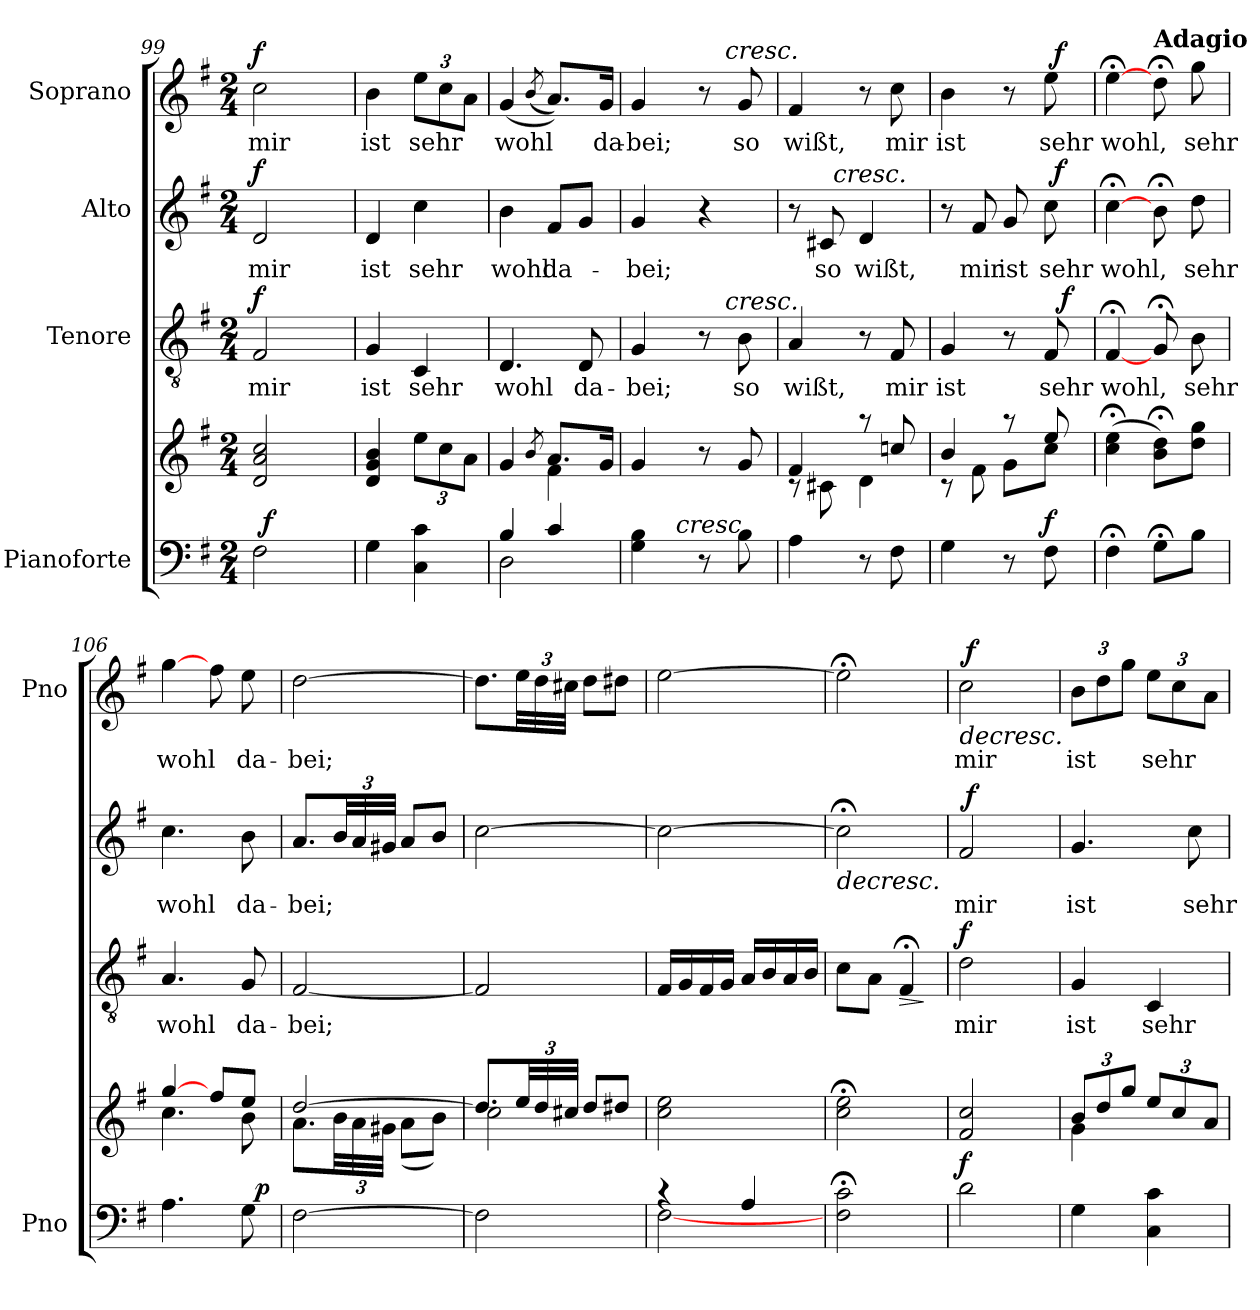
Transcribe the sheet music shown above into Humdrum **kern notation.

**kern	**kern	**dynam	**kern	**text	**dynam	**kern	**text	**dynam	**kern	**text	**dynam
*part4	*part4	*part4	*part3	*part3	*part3	*part2	*part2	*part2	*part1	*part1	*part1
*staff5	*staff4	*staff4/5	*staff3	*staff3	*staff3	*staff2	*staff2	*staff2	*staff1	*staff1	*staff1
*I"Pianoforte	*	*	*I"Tenore	*	*	*I"Alto	*	*	*I"Soprano	*	*
*I'Pno	*	*	*	*	*	*	*	*	*I'Pno	*	*
*clefF4	*clefG2	*	*clefGv2	*	*	*clefG2	*	*	*clefG2	*	*
*k[f#]	*k[f#]	*	*k[f#]	*	*	*k[f#]	*	*	*k[f#]	*	*
*G:	*G:	*	*G:	*	*	*G:	*	*	*G:	*	*
*M2/4	*M2/4	*	*M2/4	*	*	*M2/4	*	*	*M2/4	*	*
=99	=99	=99	=99	=99	=99	=99	=99	=99	=99	=99	=99
!	!	!	!	!	!LO:DY:a	!	!	!LO:DY:a	!	!	!LO:DY:a
*^	*	*	*	*	*	*	*	*	*	*	*
2F#\	48ryy	2d/ 2a/ 2cc/	.	2F#/	mir	f	2d/	mir	f	2cc\	mir	f
!	!	!	!LO:DY:a=2	!	!	!	!	!	!	!	!	!
.	3ryy	.	f	.	.	.	.	.	.	.	.	.
.	12..ryy	.	.	.	.	.	.	.	.	.	.	.
*v	*v	*	*	*	*	*	*	*	*	*	*	*
!!LO:LB:g=z
=100	=100	=100	=100	=100	=100	=100	=100	=100	=100	=100	=100
4G\	4d/ 4g/ 4b/	.	4G/	ist	.	4d/	ist	.	4b\	ist	.
4C\ 4c\	12ee\L	.	4C/	sehr	.	4cc\	sehr	.	12ee\L	sehr	.
.	12cc\	.	.	.	.	.	.	.	12cc\	.	.
.	12a\J	.	.	.	.	.	.	.	12a\J	.	.
=101	=101	=101	=101	=101	=101	=101	=101	=101	=101	=101	=101
*^	*^	*	*	*	*	*	*	*	*	*	*
4B/	2D\	4g/	4ryy	.	4.D/	wohl	.	4b\	wohl	.	(4g/	wohl	.
.	.	8qb/	.	.	.	.	.	.	.	.	(8qb/	.	.
4c/	.	8.a/L	4f#\	.	.	.	.	8f#/L	da-	.	8.a/L))	.	.
.	.	.	.	.	8D/	da-	.	8g/J	.	.	.	.	.
.	.	16g/Jk	.	.	.	.	.	.	.	.	16g/Jk	da-	.
*	*	*v	*v	*	*	*	*	*	*	*	*	*	*
=102	=102	=102	=102	=102	=102	=102	=102	=102	=102	=102	=102	=102
*	*	*	*	*^	*	*	*	*	*	*^	*	*
4G\ 4B\	6ryy	4g/	.	4G/	4ryy	-bei;	.	4g/	-bei;	.	4g/	4ryy	-bei;	.
.	96ryy	.	.	.	.	.	.	.	.	.	.	.	.	.
!	!LO:TX:a:i:t=cresc.	!	!	!	!	!	!	!	!	!	!	!	!	!
.	6ryy	.	.	.	.	.	.	.	.	.	.	.	.	.
8r	.	8r	.	8r	16.ryy	.	.	4r	.	.	8r	16.ryy	.	.
!	!	!	!	!	!	!	!	!	!	!	!	!LO:TX:a:i:t=cresc.	!	!
!	!	!	!	!	!LO:TX:a:i:t=cresc.	!	!	!	!	!	!	!	!	!
.	12...ryy	.	.	.	8ryy	.	.	.	.	.	.	8ryy	.	.
8B\	.	8g/	.	8B\	.	so	.	.	.	.	8g/	.	so	.
.	.	.	.	.	32ryy	.	.	.	.	.	.	32ryy	.	.
*v	*v	*	*	*v	*v	*	*	*	*	*	*v	*v	*	*
=103	=103	=103	=103	=103	=103	=103	=103	=103	=103	=103	=103
*	*^	*	*	*	*	*^	*	*	*	*	*
4A\	4f#/	8rB	.	4A/	wißt,	.	8r	8ryy	.	.	4f#/	wißt,	.
.	.	8c#X\	.	.	.	.	8c#X/	32ryy	so	.	.	.	.
!	!	!	!	!	!	!	!	!LO:TX:a:i:t=cresc.	!	!	!	!	!
.	.	.	.	.	.	.	.	4ryy	.	.	.	.	.
8r	8raa	4d\	.	8r	.	.	4d/	.	wißt,	.	8r	.	.
8F#\	8ccn/	.	.	8F#/	mir	.	.	.	.	.	8cc\	mir	.
.	.	.	.	.	.	.	.	16.ryy	.	.	.	.	.
=104	=104	=104	=104	=104	=104	=104	=104	=104	=104	=104	=104	=104	=104
*	*	*	*	*^	*	*	*	*	*	*	*^	*	*
4G\	4b/	8rc	.	4G/	4ryy	ist	.	8r	3ryy	.	.	4b\	3ryy	ist	.
.	.	8f#\	.	.	.	.	.	8f#/	.	mir	.	.	.	.	.
8r	8raa	8g\L	.	8r	8ryy	.	.	8g/	.	ist	.	8r	.	.	.
.	.	.	.	.	.	.	.	.	24.ryy	.	.	.	24.ryy	.	.
!	!	!	!LO:DY:a=2	!	!	!	!	!	!	!	!	!	!	!	!
8F#\	8ee/	8cc\J	f	8F#/	32ryy	sehr	.	8cc\	.	sehr	.	8ee\	.	sehr	.
!	!	!	!	!	!	!	!	!	!	!	!LO:DY:a	!	!	!	!LO:DY:a
.	.	.	.	.	.	.	.	.	12ryy	.	f	.	12ryy	.	f
!	!	!	!	!	!	!	!LO:DY:a	!	!	!	!	!	!	!	!
.	.	.	.	.	16.ryy	.	f	.	.	.	.	.	.	.	.
.	.	.	.	.	.	.	.	.	48ryy	.	.	.	48ryy	.	.
*	*v	*v	*	*	*	*	*	*v	*v	*	*	*v	*v	*	*
*	*	*	*v	*v	*	*	*	*	*	*	*	*
=105	=105	=105	=105	=105	=105	=105	=105	=105	=105	=105	=105
4F#;<\	(4cc\;< 4ee\;<	.	[4F#;</	wohl,	.	[4cc;<\	wohl,	.	[4ee;<\	wohl,	.
!	!	!	!	!	!	!	!	!	!LO:TX:a:B:t=Adagio	!	!
8G;<\L	8b\;< 8dd\;<L)	.	8G;</	.	.	8b;<\	.	.	8dd;<\	.	.
8B\J	8dd\ 8gg\J	.	8B\	sehr	.	8dd\	sehr	.	8gg\	sehr	.
=106	=106	=106	=106	=106	=106	=106	=106	=106	=106	=106	=106
*^	*^	*	*	*	*	*	*	*	*	*	*
4.A\	4ryy	[>4gg/	4.cc\	.	4.A/	wohl	.	4.cc\	wohl	.	[4gg\	wohl	.
.	8ryy	8ff#/L	.	.	.	.	.	.	.	.	8ff#\	.	.
8G\	32ryy	8ee/J	8b\	.	8G/	da-	.	8b\	da-	.	8ee\	da-	.
!	!	!	!	!LO:DY:a=2	!	!	!	!	!	!	!	!	!
.	16.ryy	.	.	p	.	.	.	.	.	.	.	.	.
*v	*v	*	*	*	*	*	*	*	*	*	*	*	*
=107	=107	=107	=107	=107	=107	=107	=107	=107	=107	=107	=107	=107
[2F#\	[>2dd/	8.a\L	.	[2F#/	-bei;	.	8.a/L	-bei;	.	[2dd\	-bei;	.
.	.	48b\LL	.	.	.	.	48b/LL	.	.	.	.	.
.	.	48a\	.	.	.	.	48a/	.	.	.	.	.
.	.	48g#X\JJJ	.	.	.	.	48g#X/JJJ	.	.	.	.	.
.	.	(8a\L	.	.	.	.	8a/L	.	.	.	.	.
.	.	8b\J)	.	.	.	.	8b/J	.	.	.	.	.
!!LO:PB:g=z
=108	=108	=108	=108	=108	=108	=108	=108	=108	=108	=108	=108	=108
2F#\]	8.dd/L]	2cc\	.	2F#/]	.	.	[2cc\	.	.	8.dd\L]	.	.
.	48ee/LL	.	.	.	.	.	.	.	.	48ee\LL	.	.
.	48dd/	.	.	.	.	.	.	.	.	48dd\	.	.
.	48cc#X/JJJ	.	.	.	.	.	.	.	.	48cc#X\JJJ	.	.
.	8dd/L	.	.	.	.	.	.	.	.	8dd\L	.	.
.	8dd#X/J	.	.	.	.	.	.	.	.	8dd#X\J	.	.
*	*v	*v	*	*	*	*	*	*	*	*	*	*
=109	=109	=109	=109	=109	=109	=109	=109	=109	=109	=109	=109
*^	*	*	*	*	*	*	*	*	*	*	*
4rc	[<2F#\	2cc\ 2ee\	.	16F#/LL	.	.	2cc\_	.	.	[2ee\	.	.
.	.	.	.	16G/	.	.	.	.	.	.	.	.
.	.	.	.	16F#/	.	.	.	.	.	.	.	.
.	.	.	.	16G/JJ	.	.	.	.	.	.	.	.
4A/	.	.	.	16A/LL	.	.	.	.	.	.	.	.
.	.	.	.	16B/	.	.	.	.	.	.	.	.
.	.	.	.	16A/	.	.	.	.	.	.	.	.
.	.	.	.	16B/JJ	.	.	.	.	.	.	.	.
*v	*v	*	*	*	*	*	*	*	*	*	*	*
=110	=110	=110	=110	=110	=110	=110	=110	=110	=110	=110	=110
!	!	!	!	!	!	!	!	!LO:HP:b	!	!	!
2F#\;< 2c\;<	2cc\;< 2ee\;<	.	8c\L	.	.	2cc;<\]	.	>	2ee;<\]	.	.
.	.	.	8A\J	.	.	.	.	.	.	.	.
!	!	!	!	!	!LO:HP:b	!	!	!	!	!	!
.	.	.	4F#;</	.	>	.	.	.	.	.	.
.	.	.	.	.	]	.	.	.	.	.	.
=111	=111	=111	=111	=111	=111	=111	=111	=111	=111	=111	=111
!	!	!	!	!	!	!	!	!	!LO:TX:a:B:t=a tempo	!	!
!	!	!LO:DY:a=2	!	!	!LO:DY:a	!	!	!	!	!	!LO:HP:b
*	*	*	*	*	*	*^	*	*	*^	*	*
2d\	2f#/ 2cc/	f	2d\	mir	f	2f#/	96ryy	mir	.	2cc\	96ryy	mir	>
!	!	!	!	!	!	!	!	!	!LO:DY:a	!	!	!	!LO:DY:a
.	.	.	.	.	.	.	3ryy	.	f	.	3ryy	.	f
.	.	.	.	.	.	.	12...ryy	.	.	.	12...ryy	.	.
.	.	.	.	.	.	.	.	.	]	.	.	.	]
*	*	*	*	*	*	*v	*v	*	*	*	*	*	*
*	*	*	*	*	*	*	*	*	*v	*v	*	*
=112	=112	=112	=112	=112	=112	=112	=112	=112	=112	=112	=112
*	*^	*	*	*	*	*	*	*	*	*	*
4G\	12b/L	4g\	.	4G/	ist	.	4.g/	ist	.	12b\L	ist	.
.	12dd/	.	.	.	.	.	.	.	.	12dd\	.	.
.	12gg/J	.	.	.	.	.	.	.	.	12gg\J	.	.
4C\ 4c\	12ee/L	4ryy	.	4C/	sehr	.	.	.	.	12ee\L	sehr	.
.	12cc/	.	.	.	.	.	.	.	.	12cc\	.	.
.	.	.	.	.	.	.	8cc\	sehr	.	.	.	.
.	12a/J	.	.	.	.	.	.	.	.	12a\J	.	.
*	*v	*v	*	*	*	*	*	*	*	*	*	*
=	=	=	=	=	=	=	=	=	=	=	=
*-	*-	*-	*-	*-	*-	*-	*-	*-	*-	*-	*-
